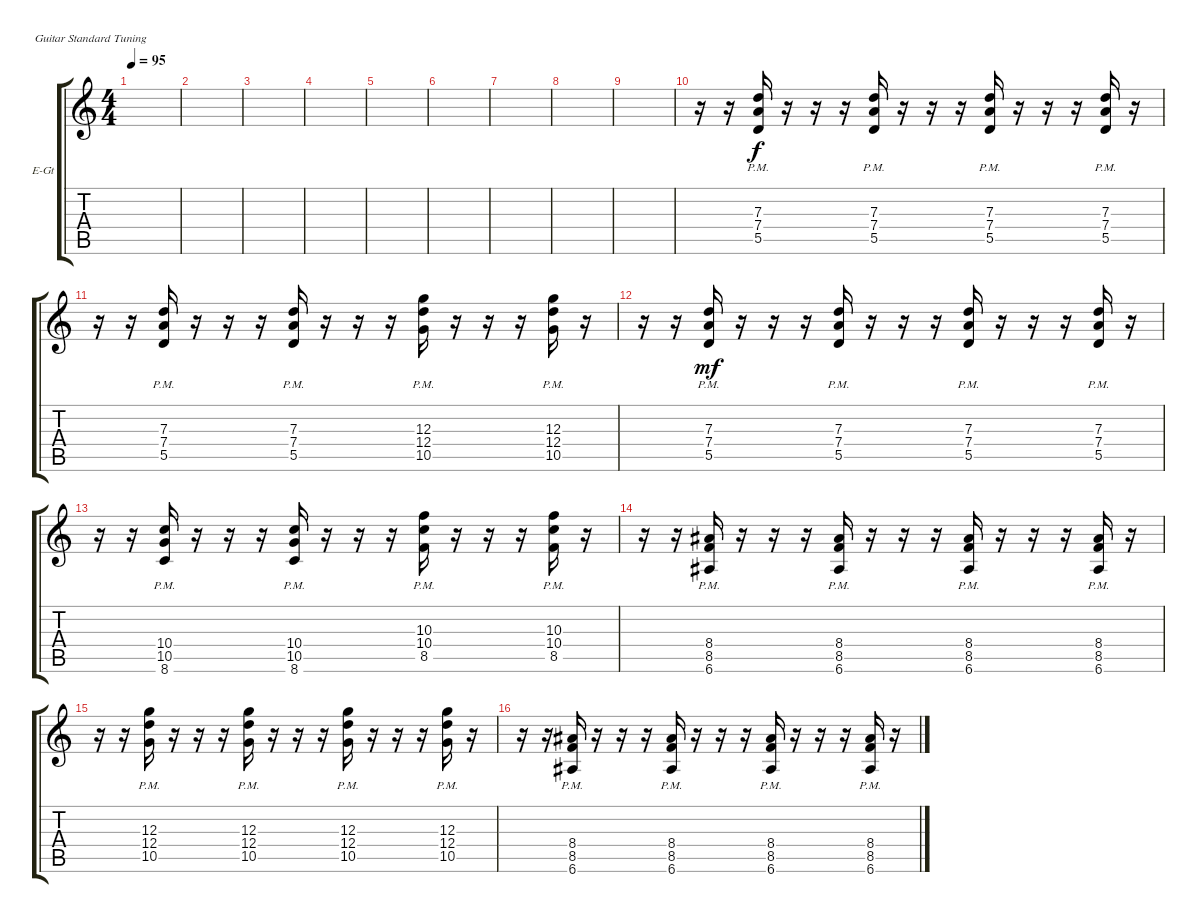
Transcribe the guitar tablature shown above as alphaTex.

\defaultSystemsLayout 4
\bracketExtendMode groupsimilarinstruments
\firstSystemTrackNameOrientation horizontal
\otherSystemsTrackNameOrientation horizontal
\track ("Electric Guitar" "E-Gt") {instrument distortionguitar}
\staff {score tabs}
\tuning (E4 B3 G3 D3 A2 E2)
\ts (4 4)
\tempo 95
\clef g2
\scale
0.485477
\ks c
|
\scale
0.257261 |
\scale
0.257261 |
\scale
0.333333 |
\scale
0.333333 |
\scale
0.333333 |
\scale
0.333333 |
|
|
r.16 r.16 (5.5{pm} 7.4{pm} 7.3{pm}).16 r.16 r.16 r.16 (5.5{pm} 7.4{pm} 7.3{pm}).16 r.16 r.16 r.16 (5.5{pm} 7.4{pm} 7.3{pm}).16 r.16 r.16 r.16 (5.5{pm} 7.4{pm} 7.3{pm}).16 r.16 |
r.16 r.16 (5.5{pm} 7.4{pm} 7.3{pm}).16 r.16 r.16 r.16 (5.5{pm} 7.4{pm} 7.3{pm}).16 r.16 r.16 r.16 (10.5{pm} 12.4{pm} 12.3{pm}).16 r.16 r.16 r.16 (10.5{pm} 12.4{pm} 12.3{pm}).16 r.16 |
r.16 r.16 (5.5{pm} 7.4{pm} 7.3{pm}).16{dy mf} r.16 r.16 r.16 (5.5{pm} 7.4{pm} 7.3{pm}).16 r.16 r.16 r.16 (5.5{pm} 7.4{pm} 7.3{pm}).16 r.16 r.16 r.16 (5.5{pm} 7.4{pm} 7.3{pm}).16 r.16 |
r.16 r.16 (10.5{pm} 10.4{pm} 8.6{pm}).16 r.16 r.16 r.16 (10.5{pm} 10.4{pm} 8.6{pm}).16 r.16 r.16 r.16 (8.5{pm} 10.4{pm} 10.3{pm}).16 r.16 r.16 r.16 (8.5{pm} 10.4{pm} 10.3{pm}).16 r.16 |
r.16 r.16 (8.5{pm} 8.4{pm} 6.6{pm}).16 r.16 r.16 r.16 (8.5{pm} 8.4{pm} 6.6{pm}).16 r.16 r.16 r.16 (8.5{pm} 8.4{pm} 6.6{pm}).16 r.16 r.16 r.16 (8.5{pm} 8.4{pm} 6.6{pm}).16 r.16 |
r.16 r.16 (10.5{pm} 12.4{pm} 12.3{pm}).16 r.16 r.16 r.16 (10.5{pm} 12.4{pm} 12.3{pm}).16 r.16 r.16 r.16 (10.5{pm} 12.4{pm} 12.3{pm}).16 r.16 r.16 r.16 (10.5{pm} 12.4{pm} 12.3{pm}).16 r.16 |
r.16 r.16 (8.5{pm} 8.4{pm} 6.6{pm}).16 r.16 r.16 r.16 (8.5{pm} 8.4{pm} 6.6{pm}).16 r.16 r.16 r.16 (8.5{pm} 8.4{pm} 6.6{pm}).16 r.16 r.16 r.16 (8.5{pm} 8.4{pm} 6.6{pm}).16 r.16
